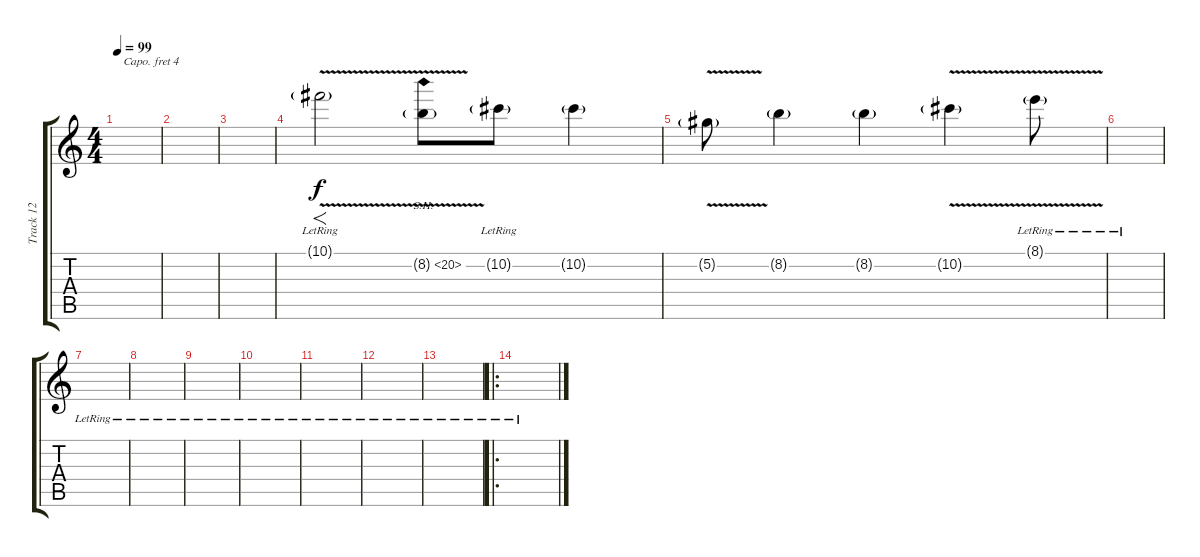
\track ("Track 12" "Track 12") {instrument distortionguitar}
\staff {score tabs}
\capo 4
\tuning (E4 B3 G3 D3 A2 E2) {hide}
\ts (4 4)
\tempo 99
\clef g2
\ks c
|
|
|
10.1{v g lr}.2{f} 8.2{sh 12 v g}.8 10.2{g lr}.8 10.2{g}.4 |
5.2{v g}.8 8.2{g}.4 8.2{g}.4 10.2{v g}.4 8.1{v g lr}.8 |
|
|
|
|
|
|
|
|
\ro
